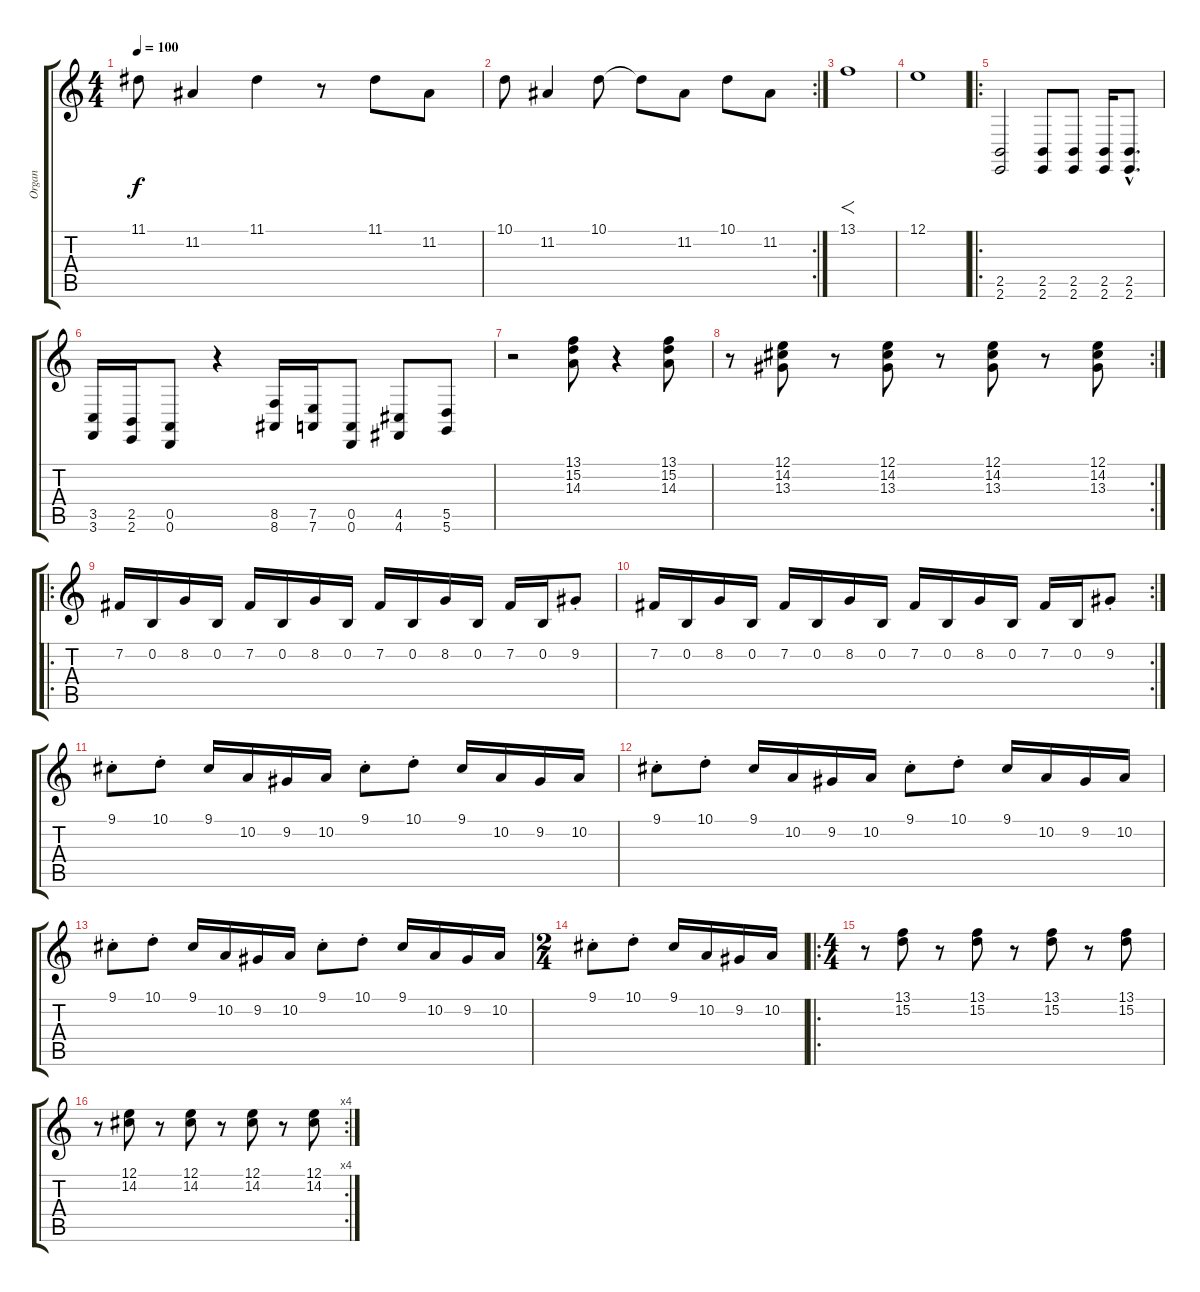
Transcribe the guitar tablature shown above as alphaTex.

\track ("Organ" "Organ") {instrument churchorgan}
\staff {score tabs}
\tuning (E4 B3 G3 D3 A2 D2) {hide}
\ts (4 4)
\tempo 100
\clef g2
\ks c
11.1.8{dy f volume 7 instrument pad1newage} 11.2.4 11.1.4 r.8 11.1.8 11.2.8 |
\rc 2
10.1.8{volume 8 instrument pad1newage} 11.2.4 10.1.8 10.1{t}.8 11.2.8 10.1.8 11.2.8 |
13.1.1{f volume 10 instrument pad1newage} |
12.1.1{volume 10 instrument pad1newage} |
\ro
(2.5 2.6).2{instrument lead3calliope} (2.5 2.6).8 (2.5 2.6).8 (2.5 2.6).16 (2.5{hac} 2.6{hac}).8{d} |
(3.5 3.6).16 (2.5 2.6).16 (0.5 0.6).8 r.4 (8.5 8.6).16 (7.5 7.6).16 (0.5 0.6).8 (4.5 4.6).8 (5.5 5.6).8 |
r.2{volume 9 instrument churchorgan} (13.1 15.2 14.3).8 r.4 (13.1 15.2 14.3).8 |
\rc 2
r.8 (12.1 14.2 13.3).8 r.8 (12.1 14.2 13.3).8 r.8 (12.1 14.2 13.3).8 r.8 (12.1 14.2 13.3).8 |
\ro
7.2.16{instrument churchorgan} 0.2.16 8.2.16 0.2.16 7.2.16 0.2.16 8.2.16 0.2.16 7.2.16 0.2.16 8.2.16 0.2.16 7.2.16 0.2.16 9.2{st}.8 |
\rc 2
7.2.16 0.2.16 8.2.16 0.2.16 7.2.16 0.2.16 8.2.16 0.2.16 7.2.16 0.2.16 8.2.16 0.2.16 7.2.16 0.2.16 9.2{st}.8 |
9.1{st}.8 10.1{st}.8 9.1.16 10.2.16 9.2.16 10.2.16 9.1{st}.8 10.1{st}.8 9.1.16 10.2.16 9.2.16 10.2.16 |
9.1{st}.8 10.1{st}.8 9.1.16 10.2.16 9.2.16 10.2.16 9.1{st}.8 10.1{st}.8 9.1.16 10.2.16 9.2.16 10.2.16 |
9.1{st}.8 10.1{st}.8 9.1.16 10.2.16 9.2.16 10.2.16 9.1{st}.8 10.1{st}.8 9.1.16 10.2.16 9.2.16 10.2.16 |
\ts (2 4)
9.1{st}.8 10.1{st}.8 9.1.16 10.2.16 9.2.16 10.2.16 |
\ro
\ts (4 4)
r.8{instrument churchorgan} (13.1 15.2).8 r.8 (13.1 15.2).8 r.8 (13.1 15.2).8 r.8 (13.1 15.2).8 |
\rc 4
r.8 (12.1 14.2).8 r.8 (12.1 14.2).8 r.8 (12.1 14.2).8 r.8 (12.1 14.2).8
